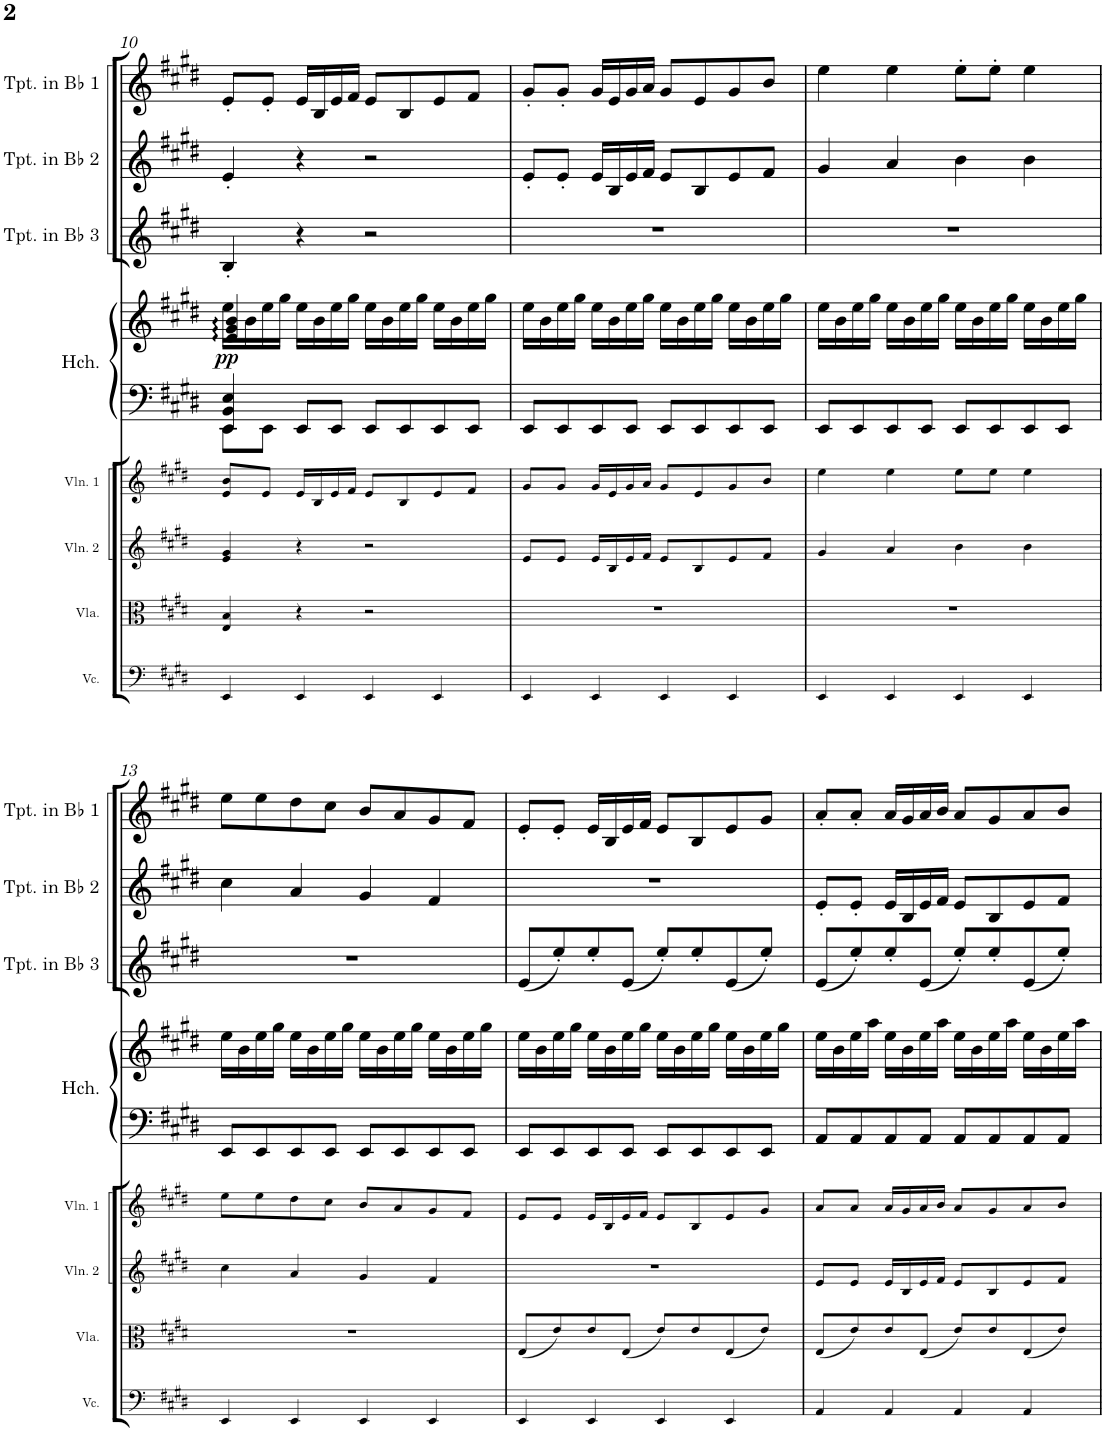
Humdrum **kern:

**kern	**kern	**kern	**kern	**kern	**kern	**dynam	**kern	**kern	**kern
*part8	*part7	*part6	*part5	*part4	*part4	*part4	*part3	*part2	*part1
*staff9	*staff8	*staff7	*staff6	*staff5	*staff4	*staff4/5	*staff3	*staff2	*staff1
*I"Violoncello	*I"Viola	*I"Violin 2	*I"Violin 1	*I"Harpsichord	*	*	*I"Trumpet in Bb 3	*I"Trumpet in Bb 2	*I"Trumpet in Bb 1
*I'Vc.	*I'Vla.	*I'Vln. 2	*I'Vln. 1	*I'Hch.	*	*	*I'Tpt. in Bb 3	*I'Tpt. in Bb 2	*I'Tpt. in Bb 1
!!LO:PB:g=z
*clefF4	*clefC3	*clefG2	*clefG2	*clefF4	*clefG2	*	*clefG2	*clefG2	*clefG2
*	*	*	*	*	*	*	*Trd1c2	*Trd1c2	*Trd1c2
*k[f#c#g#d#]	*k[f#c#g#d#]	*k[f#c#g#d#]	*k[f#c#g#d#]	*k[f#c#g#d#]	*k[f#c#g#d#]	*	*k[f#c#g#d#]	*k[f#c#g#d#]	*k[f#c#g#d#]
*M4/4	*M4/4	*M4/4	*M4/4	*M4/4	*M4/4	*	*M4/4	*M4/4	*M4/4
=10	=10	=10	=10	=10	=10	=10	=10	=10	=10
*	*	*	*	*^	*^	*	*	*	*
!	!	!	!	!	!	!	!	!LO:DY:b	!	!	!
4EE/	4E/ 4B/	4e/ 4g#/	8e/ 8b/L	4EE/ 4BB/ 4E/	8EE\L	4e/ 4g#/ 4b/	16ee\LL	pp	4B'/	4e'/	8e'/L
.	.	.	.	.	.	.	16b\	.	.	.	.
.	.	.	8e/J	.	8EE\J	.	16ee\	.	.	.	8e'/J
.	.	.	.	.	.	.	16gg#\JJ	.	.	.	.
4EE/	4r	4r	16e/LL	8EE/L	2.ryy	16ee\LL	2.ryy	.	4r	4r	16e/LL
.	.	.	16B/	.	.	16b\	.	.	.	.	16B/
.	.	.	16e/	8EE/J	.	16ee\	.	.	.	.	16e/
.	.	.	16f#/JJ	.	.	16gg#\JJ	.	.	.	.	16f#/JJ
4EE/	2r	2r	8e/L	8EE/L	.	16ee\LL	.	.	2r	2r	8e/L
.	.	.	.	.	.	16b\	.	.	.	.	.
.	.	.	8B/	8EE/	.	16ee\	.	.	.	.	8B/
.	.	.	.	.	.	16gg#\JJ	.	.	.	.	.
4EE/	.	.	8e/	8EE/	.	16ee\LL	.	.	.	.	8e/
.	.	.	.	.	.	16b\	.	.	.	.	.
.	.	.	8f#/J	8EE/J	.	16ee\	.	.	.	.	8f#/J
.	.	.	.	.	.	16gg#\JJ	.	.	.	.	.
*	*	*	*	*v	*v	*	*	*	*	*	*
*	*	*	*	*	*v	*v	*	*	*	*
=11	=11	=11	=11	=11	=11	=11	=11	=11	=11
4EE/	1r	8e/L	8g#/L	8EE/L	16ee\LL	.	1r	8e'/L	8g#'/L
.	.	.	.	.	16b\	.	.	.	.
.	.	8e/J	8g#/J	8EE/	16ee\	.	.	8e'/J	8g#'/J
.	.	.	.	.	16gg#\JJ	.	.	.	.
4EE/	.	16e/LL	16g#/LL	8EE/	16ee\LL	.	.	16e/LL	16g#/LL
.	.	16B/	16e/	.	16b\	.	.	16B/	16e/
.	.	16e/	16g#/	8EE/J	16ee\	.	.	16e/	16g#/
.	.	16f#/JJ	16a/JJ	.	16gg#\JJ	.	.	16f#/JJ	16a/JJ
4EE/	.	8e/L	8g#/L	8EE/L	16ee\LL	.	.	8e/L	8g#/L
.	.	.	.	.	16b\	.	.	.	.
.	.	8B/	8e/	8EE/	16ee\	.	.	8B/	8e/
.	.	.	.	.	16gg#\JJ	.	.	.	.
4EE/	.	8e/	8g#/	8EE/	16ee\LL	.	.	8e/	8g#/
.	.	.	.	.	16b\	.	.	.	.
.	.	8f#/J	8b/J	8EE/J	16ee\	.	.	8f#/J	8b/J
.	.	.	.	.	16gg#\JJ	.	.	.	.
=12	=12	=12	=12	=12	=12	=12	=12	=12	=12
4EE/	1r	4g#/	4ee\	8EE/L	16ee\LL	.	1r	4g#/	4ee\
.	.	.	.	.	16b\	.	.	.	.
.	.	.	.	8EE/	16ee\	.	.	.	.
.	.	.	.	.	16gg#\JJ	.	.	.	.
4EE/	.	4a/	4ee\	8EE/	16ee\LL	.	.	4a/	4ee\
.	.	.	.	.	16b\	.	.	.	.
.	.	.	.	8EE/J	16ee\	.	.	.	.
.	.	.	.	.	16gg#\JJ	.	.	.	.
4EE/	.	4b\	8ee\L	8EE/L	16ee\LL	.	.	4b\	8ee'\L
.	.	.	.	.	16b\	.	.	.	.
.	.	.	8ee\J	8EE/	16ee\	.	.	.	8ee'\J
.	.	.	.	.	16gg#\JJ	.	.	.	.
4EE/	.	4b\	4ee\	8EE/	16ee\LL	.	.	4b\	4ee\
.	.	.	.	.	16b\	.	.	.	.
.	.	.	.	8EE/J	16ee\	.	.	.	.
.	.	.	.	.	16gg#\JJ	.	.	.	.
!!LO:LB:g=z
=13	=13	=13	=13	=13	=13	=13	=13	=13	=13
4EE/	1r	4cc#\	8ee\L	8EE/L	16ee\LL	.	1r	4cc#\	8ee\L
.	.	.	.	.	16b\	.	.	.	.
.	.	.	8ee\	8EE/	16ee\	.	.	.	8ee\
.	.	.	.	.	16gg#\JJ	.	.	.	.
4EE/	.	4a/	8dd#\	8EE/	16ee\LL	.	.	4a/	8dd#\
.	.	.	.	.	16b\	.	.	.	.
.	.	.	8cc#\J	8EE/J	16ee\	.	.	.	8cc#\J
.	.	.	.	.	16gg#\JJ	.	.	.	.
4EE/	.	4g#/	8b/L	8EE/L	16ee\LL	.	.	4g#/	8b/L
.	.	.	.	.	16b\	.	.	.	.
.	.	.	8a/	8EE/	16ee\	.	.	.	8a/
.	.	.	.	.	16gg#\JJ	.	.	.	.
4EE/	.	4f#/	8g#/	8EE/	16ee\LL	.	.	4f#/	8g#/
.	.	.	.	.	16b\	.	.	.	.
.	.	.	8f#/J	8EE/J	16ee\	.	.	.	8f#/J
.	.	.	.	.	16gg#\JJ	.	.	.	.
=14	=14	=14	=14	=14	=14	=14	=14	=14	=14
4EE/	(8E/L	1r	8e/L	8EE/L	16ee\LL	.	(8e/L	1r	8e'/L
.	.	.	.	.	16b\	.	.	.	.
.	8e/)	.	8e/J	8EE/	16ee\	.	8ee'/)	.	8e'/J
.	.	.	.	.	16gg#\JJ	.	.	.	.
4EE/	8e/	.	16e/LL	8EE/	16ee\LL	.	8ee'/	.	16e/LL
.	.	.	16B/	.	16b\	.	.	.	16B/
.	(8E/J	.	16e/	8EE/J	16ee\	.	(8e/J	.	16e/
.	.	.	16f#/JJ	.	16gg#\JJ	.	.	.	16f#/JJ
4EE/	8e/L)	.	8e/L	8EE/L	16ee\LL	.	8ee'/L)	.	8e/L
.	.	.	.	.	16b\	.	.	.	.
.	8e/	.	8B/	8EE/	16ee\	.	8ee'/	.	8B/
.	.	.	.	.	16gg#\JJ	.	.	.	.
4EE/	(8E/	.	8e/	8EE/	16ee\LL	.	(8e/	.	8e/
.	.	.	.	.	16b\	.	.	.	.
.	8e/J)	.	8g#/J	8EE/J	16ee\	.	8ee'/J)	.	8g#/J
.	.	.	.	.	16gg#\JJ	.	.	.	.
=15	=15	=15	=15	=15	=15	=15	=15	=15	=15
4AA/	(8E/L	8e/L	8a/L	8AA/L	16ee\LL	.	(8e/L	8e'/L	8a'/L
.	.	.	.	.	16b\	.	.	.	.
.	8e/)	8e/J	8a/J	8AA/	16ee\	.	8ee'/)	8e'/J	8a'/J
.	.	.	.	.	16aa\JJ	.	.	.	.
4AA/	8e/	16e/LL	16a/LL	8AA/	16ee\LL	.	8ee'/	16e/LL	16a/LL
.	.	16B/	16g#/	.	16b\	.	.	16B/	16g#/
.	(8E/J	16e/	16a/	8AA/J	16ee\	.	(8e/J	16e/	16a/
.	.	16f#/JJ	16b/JJ	.	16aa\JJ	.	.	16f#/JJ	16b/JJ
4AA/	8e/L)	8e/L	8a/L	8AA/L	16ee\LL	.	8ee'/L)	8e/L	8a/L
.	.	.	.	.	16b\	.	.	.	.
.	8e/	8B/	8g#/	8AA/	16ee\	.	8ee'/	8B/	8g#/
.	.	.	.	.	16aa\JJ	.	.	.	.
4AA/	(8E/	8e/	8a/	8AA/	16ee\LL	.	(8e/	8e/	8a/
.	.	.	.	.	16b\	.	.	.	.
.	8e/J)	8f#/J	8b/J	8AA/J	16ee\	.	8ee'/J)	8f#/J	8b/J
.	.	.	.	.	16aa\JJ	.	.	.	.
=	=	=	=	=	=	=	=	=	=
*-	*-	*-	*-	*-	*-	*-	*-	*-	*-
